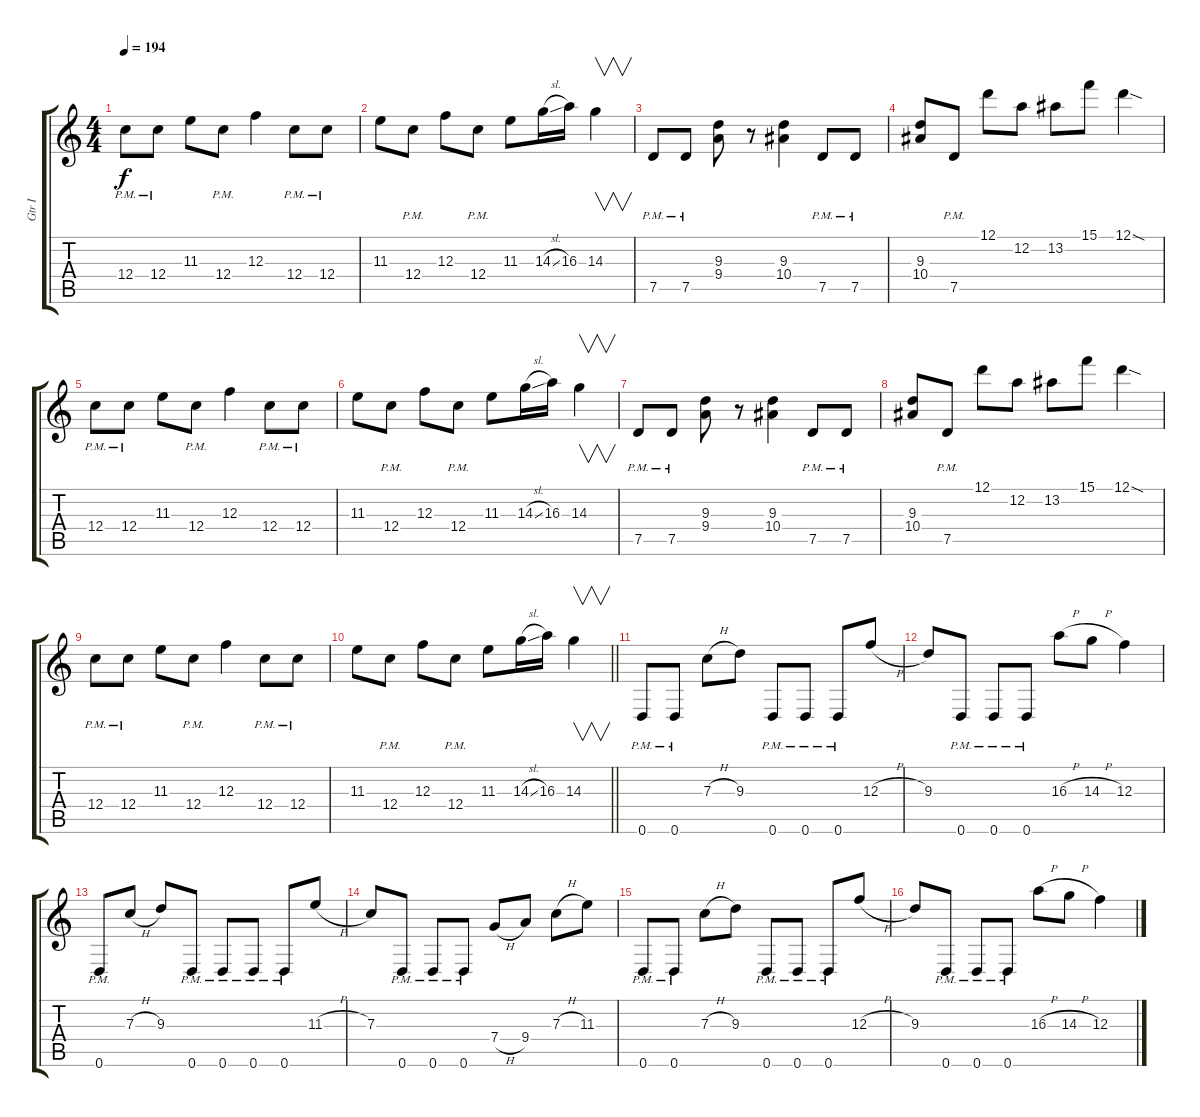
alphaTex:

\track ("Gtr I" "Gtr I") {instrument distortionguitar}
\staff {score tabs}
\tuning (D4 A3 F3 C3 G2 D2) {hide}
\ts (4 4)
\tempo 194
\clef g2
\ks c
12.4{pm}.8{dy f} 12.4{pm}.8 11.3.8 12.4{pm}.8 12.3.4 12.4{pm}.8 12.4{pm}.8 |
11.3.8 12.4{pm}.8 12.3.8 12.4{pm}.8 11.3.8 14.3{sl}.16 16.3.16 14.3.4{v} |
7.5{pm}.8 7.5{pm}.8 (9.3 9.4).8 r.8 (9.3 10.4).4 7.5{pm}.8 7.5{pm}.8 |
(9.3 10.4).8 7.5{pm}.8 12.1.8 12.2.8 13.2.8 15.1.8 12.1{sod}.4 |
12.4{pm}.8 12.4{pm}.8 11.3.8 12.4{pm}.8 12.3.4 12.4{pm}.8 12.4{pm}.8 |
11.3.8 12.4{pm}.8 12.3.8 12.4{pm}.8 11.3.8 14.3{sl}.16 16.3.16 14.3.4{v} |
7.5{pm}.8 7.5{pm}.8 (9.3 9.4).8 r.8 (9.3 10.4).4 7.5{pm}.8 7.5{pm}.8 |
(9.3 10.4).8 7.5{pm}.8 12.1.8 12.2.8 13.2.8 15.1.8 12.1{sod}.4 |
12.4{pm}.8 12.4{pm}.8 11.3.8 12.4{pm}.8 12.3.4 12.4{pm}.8 12.4{pm}.8 |
\barLineRight lightlight
11.3.8 12.4{pm}.8 12.3.8 12.4{pm}.8 11.3.8 14.3{sl}.16 16.3.16 14.3.4{v} |
0.6{pm}.8 0.6{pm}.8 7.3{h}.8 9.3.8 0.6{pm}.8 0.6{pm}.8 0.6{pm}.8 12.3{h}.8 |
9.3.8 0.6{pm}.8 0.6{pm}.8 0.6{pm}.8 16.3{h}.8 14.3{h}.8 12.3.4 |
0.6{pm}.8 7.3{h}.8 9.3.8 0.6{pm}.8 0.6{pm}.8 0.6{pm}.8 0.6{pm}.8 11.3{h}.8 |
7.3.8 0.6{pm}.8 0.6{pm}.8 0.6{pm}.8 7.4{h}.8 9.4.8 7.3{h}.8 11.3.8 |
0.6{pm}.8 0.6{pm}.8 7.3{h}.8 9.3.8 0.6{pm}.8 0.6{pm}.8 0.6{pm}.8 12.3{h}.8 |
9.3.8 0.6{pm}.8 0.6{pm}.8 0.6{pm}.8 16.3{h}.8 14.3{h}.8 12.3.4
